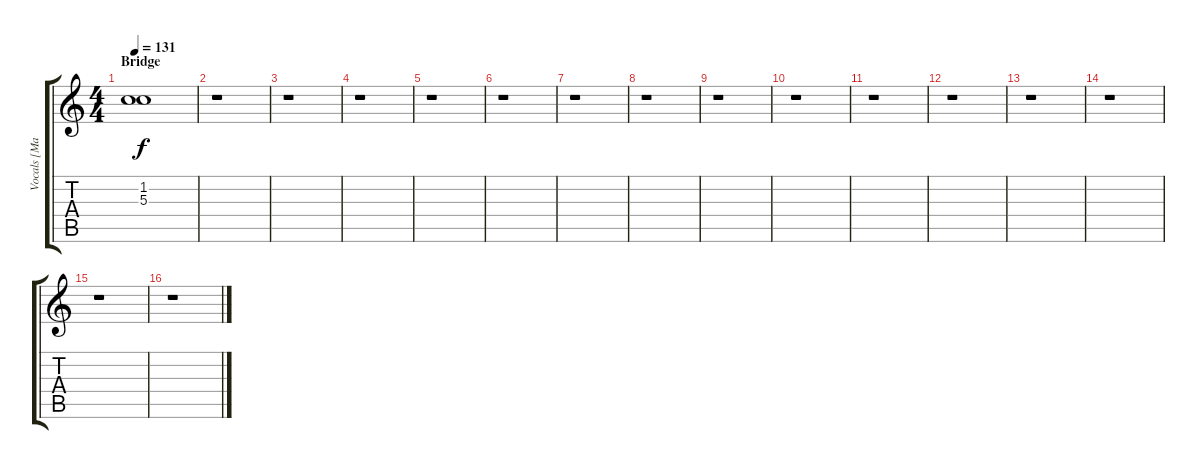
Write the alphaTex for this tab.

\track ("Vocals [Mark Hoppus, Tom Delonge]" "Vocals [Ma") {instrument electricguitarjazz}
\staff {score tabs}
\tuning (E4 B3 G3 D3 A2 E2) {hide}
\ts (4 4)
\section ("" "Bridge")
\tempo 131
\clef g2
\ks c
(1.2 5.3).1{dy f} |
r.1 |
r.1 |
r.1 |
r.1 |
r.1 |
r.1 |
r.1 |
r.1 |
r.1 |
r.1 |
r.1 |
r.1 |
r.1 |
r.1 |
r.1
